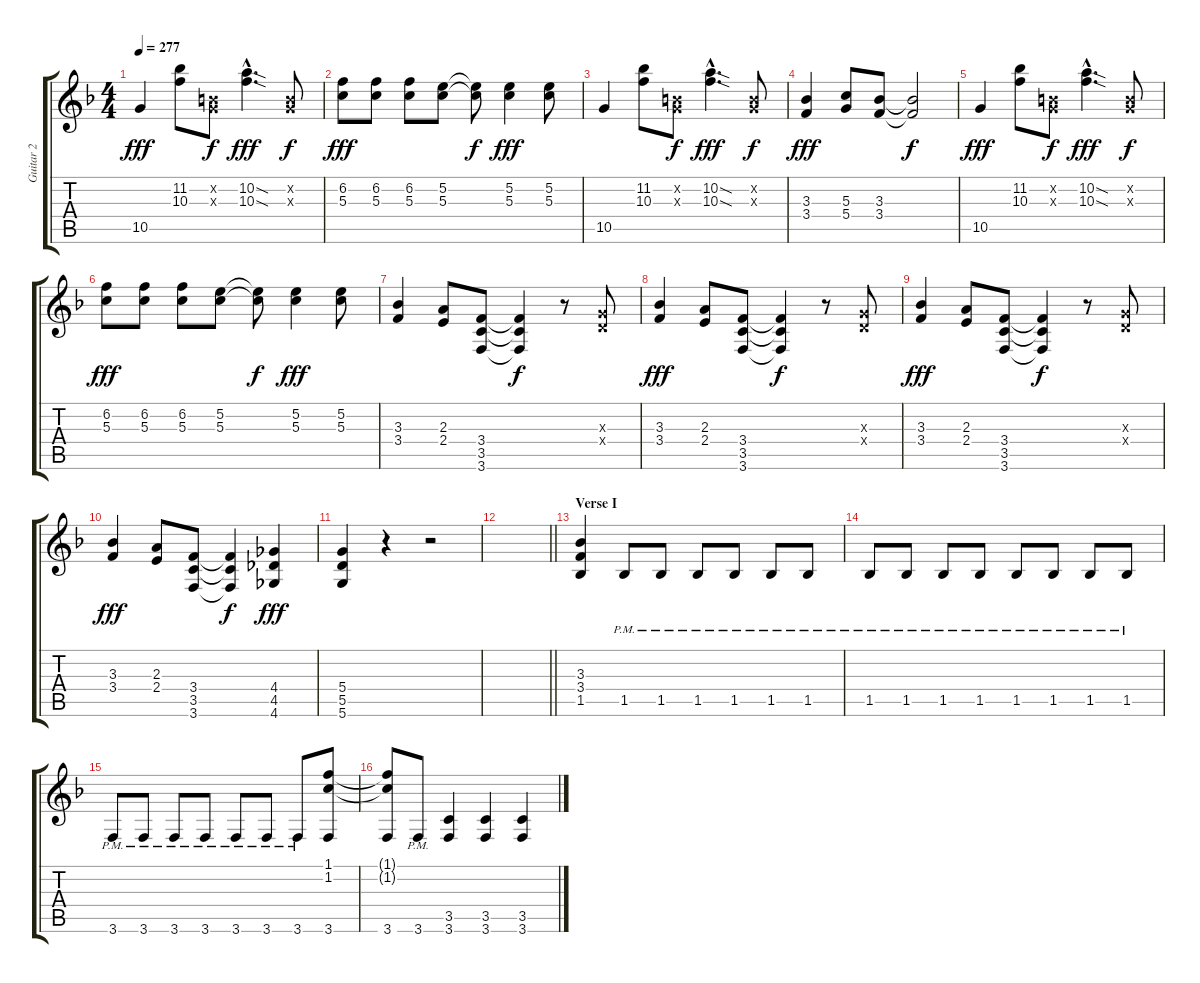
\track ("Guitar 2" "Guitar 2") {instrument distortionguitar}
\staff {score tabs}
\tuning (E4 B3 G3 D3 A2 D2) {hide}
\ts (4 4)
\tempo 277
\clef g2
\ks f
10.5.4{dy fff} (11.2 10.3).8 (0.2{x} 0.3{x}).8{dy f} (10.2{sod hac} 10.3{sod hac}).4{d dy fff} (0.2{x} 0.3{x}).8{dy f} |
(6.2 5.3).8{dy fff} (6.2 5.3).8 (6.2 5.3).8 (5.2 5.3).8 (5.2{t} 5.3{t}).8{dy f} (5.2 5.3).4{dy fff} (5.2 5.3).8 |
10.5.4 (11.2 10.3).8 (0.2{x} 0.3{x}).8{dy f} (10.2{sod hac} 10.3{sod hac}).4{d dy fff} (0.2{x} 0.3{x}).8{dy f} |
(3.3 3.4).4{dy fff} (5.3 5.4).8 (3.3 3.4).8 (3.3{t} 3.4{t}).2{dy f} |
10.5.4{dy fff} (11.2 10.3).8 (0.2{x} 0.3{x}).8{dy f} (10.2{sod hac} 10.3{sod hac}).4{d dy fff} (0.2{x} 0.3{x}).8{dy f} |
(6.2 5.3).8{dy fff} (6.2 5.3).8 (6.2 5.3).8 (5.2 5.3).8 (5.2{t} 5.3{t}).8{dy f} (5.2 5.3).4{dy fff} (5.2 5.3).8 |
(3.3 3.4).4 (2.3 2.4).8 (3.4 3.5 3.6).8 (3.4{t} 3.5{t} 3.6{t}).4{dy f} r.8 (0.3{x} 0.4{x}).8 |
(3.3 3.4).4{dy fff} (2.3 2.4).8 (3.4 3.5 3.6).8 (3.4{t} 3.5{t} 3.6{t}).4{dy f} r.8 (0.3{x} 0.4{x}).8 |
(3.3 3.4).4{dy fff} (2.3 2.4).8 (3.4 3.5 3.6).8 (3.4{t} 3.5{t} 3.6{t}).4{dy f} r.8 (0.3{x} 0.4{x}).8 |
(3.3 3.4).4{dy fff} (2.3 2.4).8 (3.4 3.5 3.6).8 (3.4{t} 3.5{t} 3.6{t}).4{dy f} (4.4 4.5 4.6).4{dy fff} |
(5.4 5.5 5.6).4 r.4 r.2 |
\barLineRight lightlight
|
\section ("" "Verse I")
(3.3 3.4 1.5).4 1.5{pm}.8 1.5{pm}.8 1.5{pm}.8 1.5{pm}.8 1.5{pm}.8 1.5{pm}.8 |
1.5{pm}.8 1.5{pm}.8 1.5{pm}.8 1.5{pm}.8 1.5{pm}.8 1.5{pm}.8 1.5{pm}.8 1.5{pm}.8 |
3.6{pm}.8 3.6{pm}.8 3.6{pm}.8 3.6{pm}.8 3.6{pm}.8 3.6{pm}.8 3.6{pm}.8 (1.1 1.2 3.6).8 |
(1.1{t} 1.2{t} 3.6).8 3.6{pm}.8 (3.5 3.6).4 (3.5 3.6).4 (3.5 3.6).4
